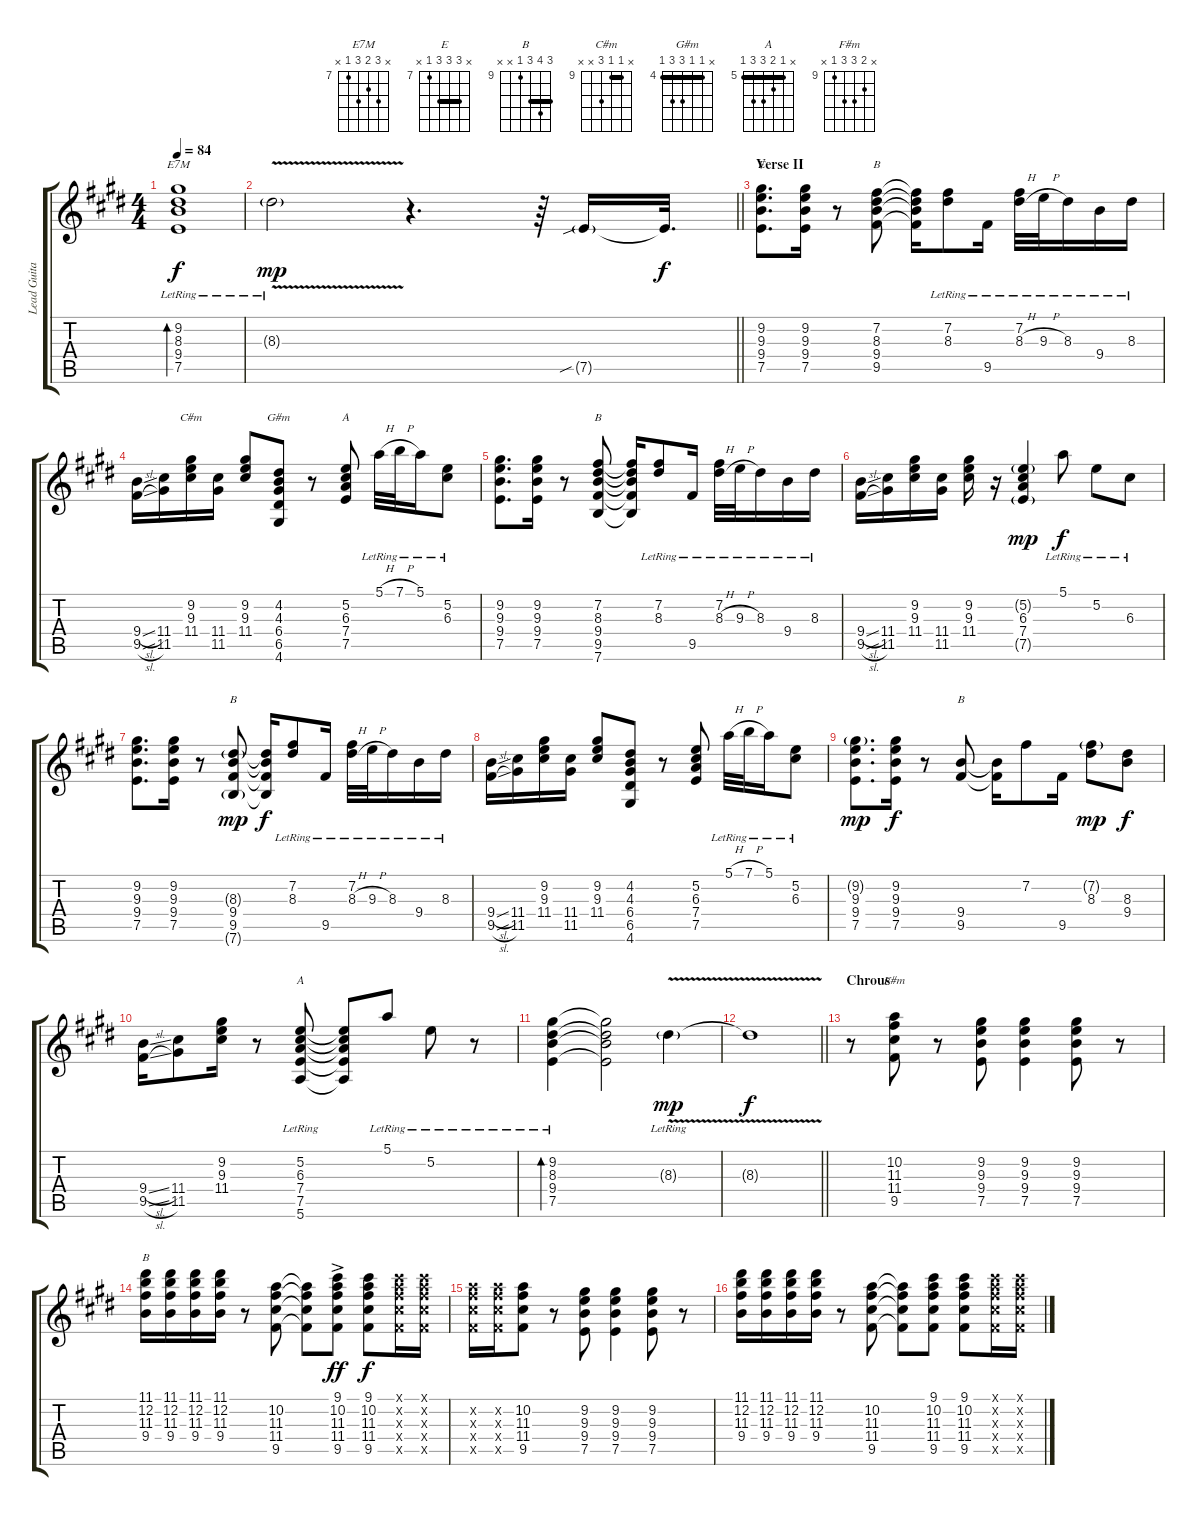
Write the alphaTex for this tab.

\track ("Lead Guitar" "Lead Guita") {instrument electricguitarclean}
\staff {score tabs}
\tuning (E4 B3 G3 D3 A2 E2) {hide}
\chord ("E7M" x 9 8 9 7 x) {firstfret 7}
\chord ("E" x 9 9 9 7 x) {firstfret 7 barre 9}
\chord ("B" x 7 8 9 9 x) {firstfret 7}
\chord ("C#m" x 9 9 11 x x) {firstfret 9 barre 9}
\chord ("G#m" x 4 4 6 6 4) {firstfret 4 barre 4}
\chord ("A" x 5 6 7 7 x) {firstfret 5}
\chord ("B" x 7 8 9 9 7) {firstfret 7 barre 7}
\chord ("B" x x 8 9 9 7) {firstfret 7}
\chord ("B" x x x 9 9 x) {firstfret 9 barre 9}
\chord ("A" x 5 6 7 7 5) {firstfret 5 barre 5}
\chord ("F#m" x 10 11 11 9 x) {firstfret 9}
\chord ("B" 11 12 11 9 x x) {firstfret 9 barre 11}
\ts (4 4)
\tempo 84
\clef g2
\ks c#minor
(9.2{lr} 8.3{lr} 9.4{lr} 7.5{lr}).1{bd 60 ch "E7M" dy f} |
\barLineRight lightlight
8.3{v g lr}.2{dy mp} r.4{d} r.64 7.5{sib g}.16 7.5{t}.32{d dy f} |
\section ("" "Verse II")
(9.2 9.3 9.4 7.5).8{d ch "E"} (9.2 9.3 9.4 7.5).16 r.8 (7.2 8.3 9.4 9.5).8{ch "B"} (7.2{t} 8.3{t} 9.4{t} 9.5{t}).16 (7.2{lr} 8.3{lr}).8 9.5{lr}.16 (7.2{lr} 8.3{h lr}).32 9.3{h lr}.32 8.3{lr}.16 9.4{lr}.16 8.3{lr}.16 |
\ks e
(9.4{sl} 9.5{sl}).16 (11.4 11.5).16 (9.2 9.3 11.4).16{ch "C#m"} (11.4 11.5).16 (9.2 9.3 11.4).8 (4.2 4.3 6.4 6.5 4.6).8{ch "G#m"} r.8 (5.2 6.3 7.4 7.5).8{ch "A"} 5.1{h lr}.32 7.1{h lr}.32 5.1{lr}.16 (5.2{lr} 6.3{lr}).8 |
\ks c#minor
(9.2 9.3 9.4 7.5).8{d} (9.2 9.3 9.4 7.5).16 r.8 (7.2 8.3 9.4 9.5 7.6).8{ch "B"} (7.2{t} 8.3{t} 9.4{t} 9.5{t} 7.6{t}).16 (7.2{lr} 8.3{lr}).8 9.5{lr}.16 (7.2{lr} 8.3{h lr}).32 9.3{h lr}.32 8.3{lr}.16 9.4{lr}.16 8.3{lr}.16 |
\ks e
(9.4{sl} 9.5{sl}).16 (11.4 11.5).16 (9.2 9.3 11.4).16 (11.4 11.5).16 (9.2 9.3 11.4).16 r.16 (5.2{g} 6.3 7.4 7.5{g}).4{dy mp} 5.1{lr}.8{dy f} 5.2{lr}.8 6.3{lr}.8 |
\ks c#minor
(9.2 9.3 9.4 7.5).8{d} (9.2 9.3 9.4 7.5).16 r.8 (8.3{g} 9.4 9.5 7.6{g}).8{ch "B" dy mp} (8.3{t} 9.4{t} 9.5{t} 7.6{t}).16{dy f} (7.2{lr} 8.3{lr}).8 9.5{lr}.16 (7.2{lr} 8.3{h lr}).32 9.3{h lr}.32 8.3{lr}.16 9.4{lr}.16 8.3{lr}.16 |
\ks e
(9.4{sl} 9.5{sl}).16 (11.4 11.5).16 (9.2 9.3 11.4).16 (11.4 11.5).16 (9.2 9.3 11.4).8 (4.2 4.3 6.4 6.5 4.6).8 r.8 (5.2 6.3 7.4 7.5).8 5.1{h lr}.32 7.1{h lr}.32 5.1{lr}.16 (5.2{lr} 6.3{lr}).8 |
\ks c#minor
(9.2{g} 9.3 9.4 7.5).8{d dy mp} (9.2 9.3 9.4 7.5).16{dy f} r.8 (9.4 9.5).8{ch "B"} (9.4{t} 9.5{t}).16 7.2.8 9.5.16 (7.2{g} 8.3).8{dy mp} (8.3 9.4).8{dy f} |
(9.4{sl} 9.5{sl}).16 (11.4 11.5).8 (9.2 9.3 11.4).16 r.8 (5.2{lr} 6.3{lr} 7.4{lr} 7.5{lr} 5.6{lr}).8{ch "A"} (5.2{t} 6.3{t} 7.4{t} 7.5{t} 5.6{t}).8 5.1{lr}.8 5.2{lr}.8 r.8 |
\ks e
(9.2{lr} 8.3{lr} 9.4{lr} 7.5{lr}).4{bd 60} (9.2{t} 8.3{t} 9.4{t} 7.5{t}).2 8.3{v g lr}.4{dy mp} |
\barLineRight lightlight
8.3{v t}.1{dy f} |
\section ("" "Chrous")
r.8 (10.2 11.3 11.4 9.5).8{ch "F#m"} r.8 (9.2 9.3 9.4 7.5).8 (9.2 9.3 9.4 7.5).4 (9.2 9.3 9.4 7.5).8 r.8 |
(11.1 12.2 11.3 9.4).16{ch "B"} (11.1 12.2 11.3 9.4).16 (11.1 12.2 11.3 9.4).16 (11.1 12.2 11.3 9.4).16 r.8 (10.2 11.3 11.4 9.5).8 (10.2{t} 11.3{t} 11.4{t} 9.5{t}).8 (9.1{ac} 10.2 11.3 11.4 9.5).8{dy ff} (9.1 10.2 11.3 11.4 9.5).8{dy f} (9.1{x} 10.2{x} 11.3{x} 11.4{x} 9.5{x}).16 (9.1{x} 10.2{x} 11.3{x} 11.4{x} 9.5{x}).16 |
(10.2{x} 11.3{x} 11.4{x} 9.5{x}).16 (10.2{x} 11.3{x} 11.4{x} 9.5{x}).16 (10.2 11.3 11.4 9.5).8 r.8 (9.2 9.3 9.4 7.5).8 (9.2 9.3 9.4 7.5).4 (9.2 9.3 9.4 7.5).8 r.8 |
(11.1 12.2 11.3 9.4).16 (11.1 12.2 11.3 9.4).16 (11.1 12.2 11.3 9.4).16 (11.1 12.2 11.3 9.4).16 r.8 (10.2 11.3 11.4 9.5).8 (10.2{t} 11.3{t} 11.4{t} 9.5{t}).8 (9.1 10.2 11.3 11.4 9.5).8 (9.1 10.2 11.3 11.4 9.5).8 (9.1{x} 10.2{x} 11.3{x} 11.4{x} 9.5{x}).16 (9.1{x} 10.2{x} 11.3{x} 11.4{x} 9.5{x}).16
